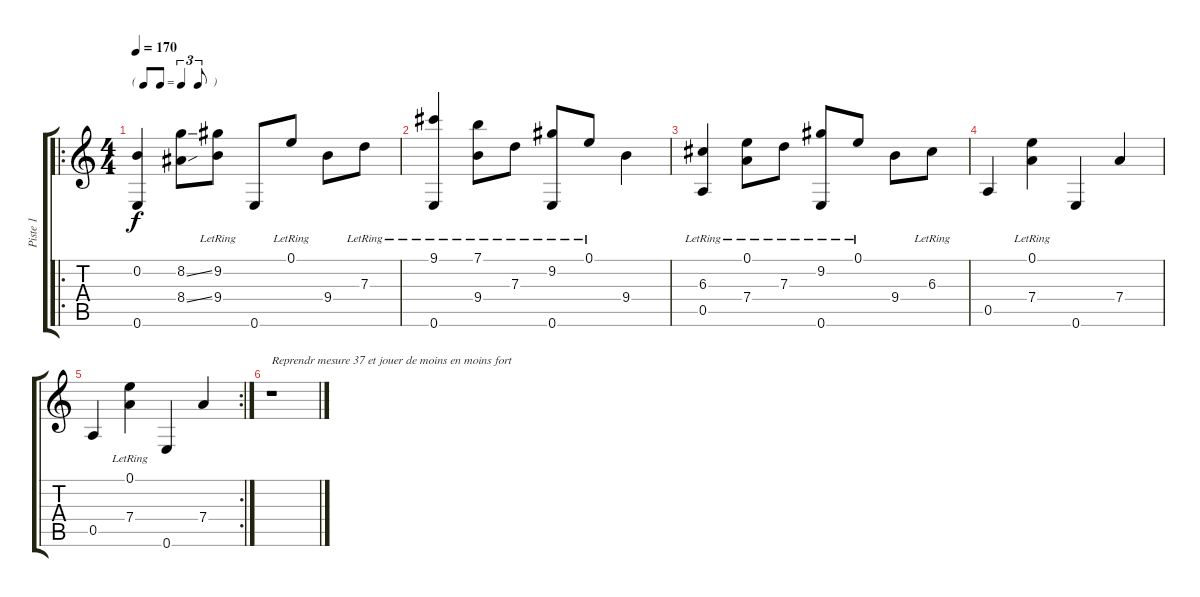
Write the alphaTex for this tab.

\track ("Piste 1" "Piste 1") {instrument electricguitarjazz}
\staff {score tabs}
\tuning (E4 B3 G3 D3 A2 E2) {hide}
\ro
\ts (4 4)
\tf triplet8th
\tempo 170
\clef g2
\ks c
(0.2 0.6).4{dy f} (8.2{ss} 8.4{ss}).8 (9.2{lr} 9.4{lr}).8 0.6.8 0.1{lr}.8 9.4.8 7.3{lr}.8 |
(9.1{lr} 0.6).4 (7.1{lr} 9.4).8 7.3{lr}.8 (9.2{lr} 0.6).8 0.1{lr}.8 9.4.4 |
(6.3{lr} 0.5).4 (0.1{lr} 7.4).8 7.3{lr}.8 (9.2{lr} 0.6).8 0.1{lr}.8 9.4.8 6.3{lr}.8 |
0.5.4 (0.1{lr} 7.4).4 0.6.4 7.4.4 |
\rc 2
0.5.4 (0.1{lr} 7.4).4 0.6.4 7.4.4 |
r.1{txt "Reprendr mesure 37 et jouer de moins en moins fort"}
